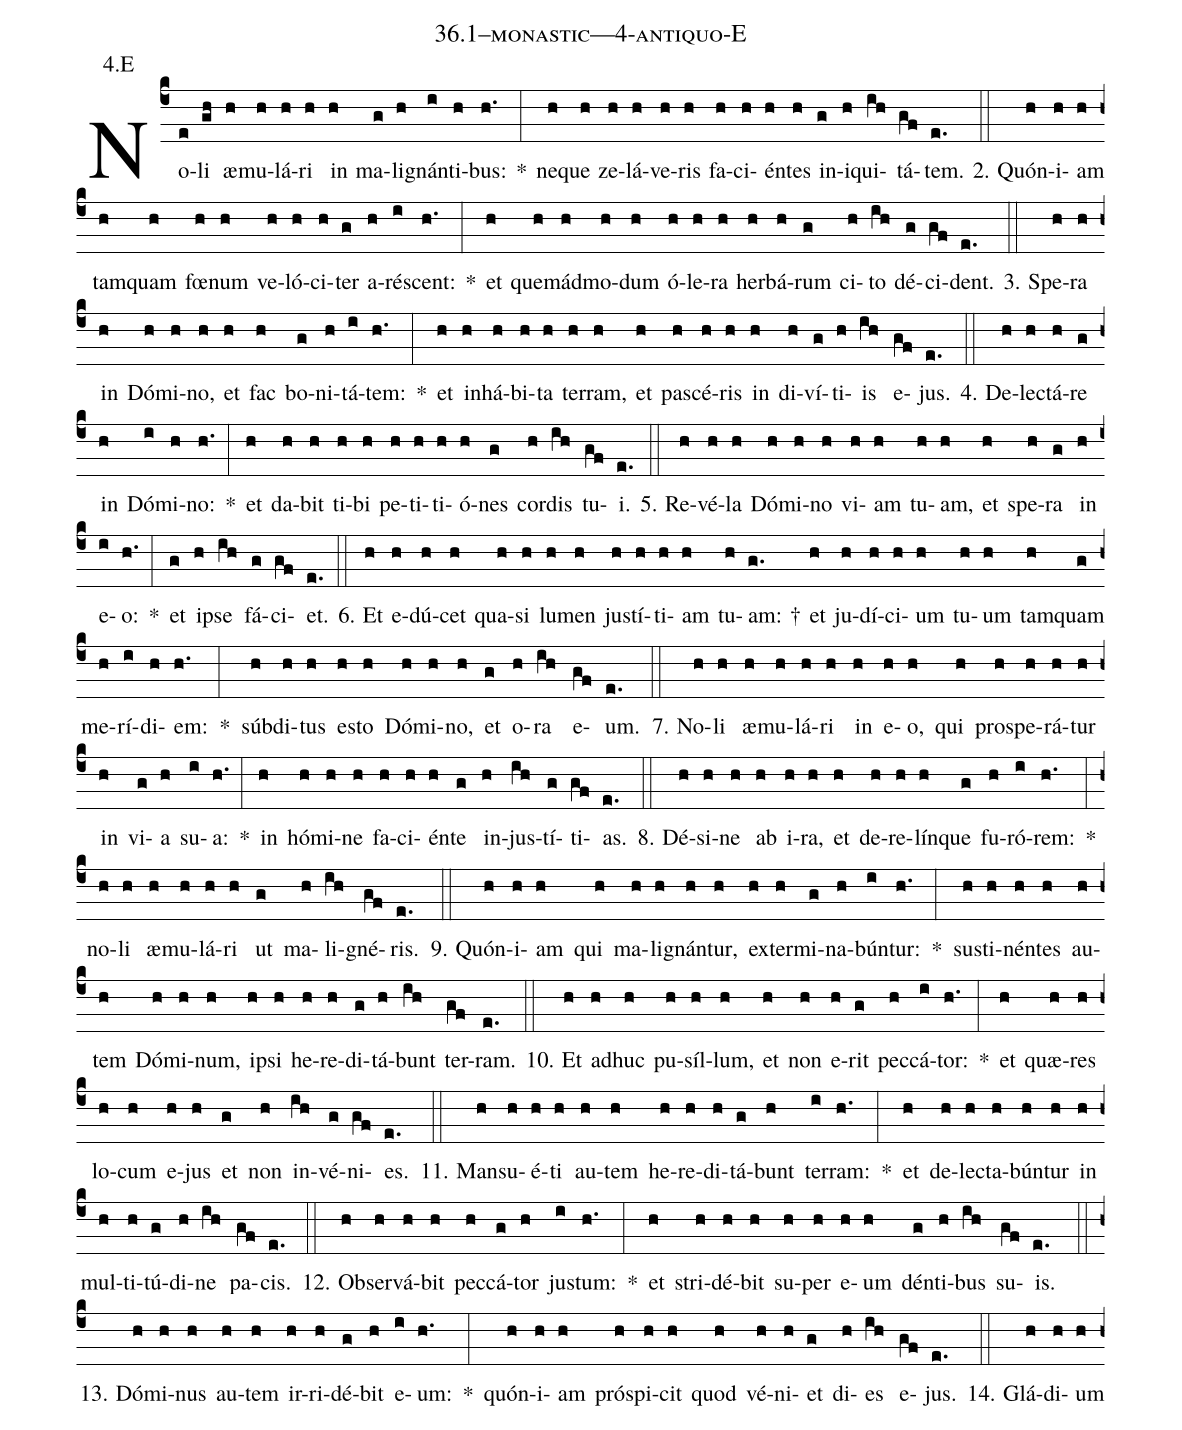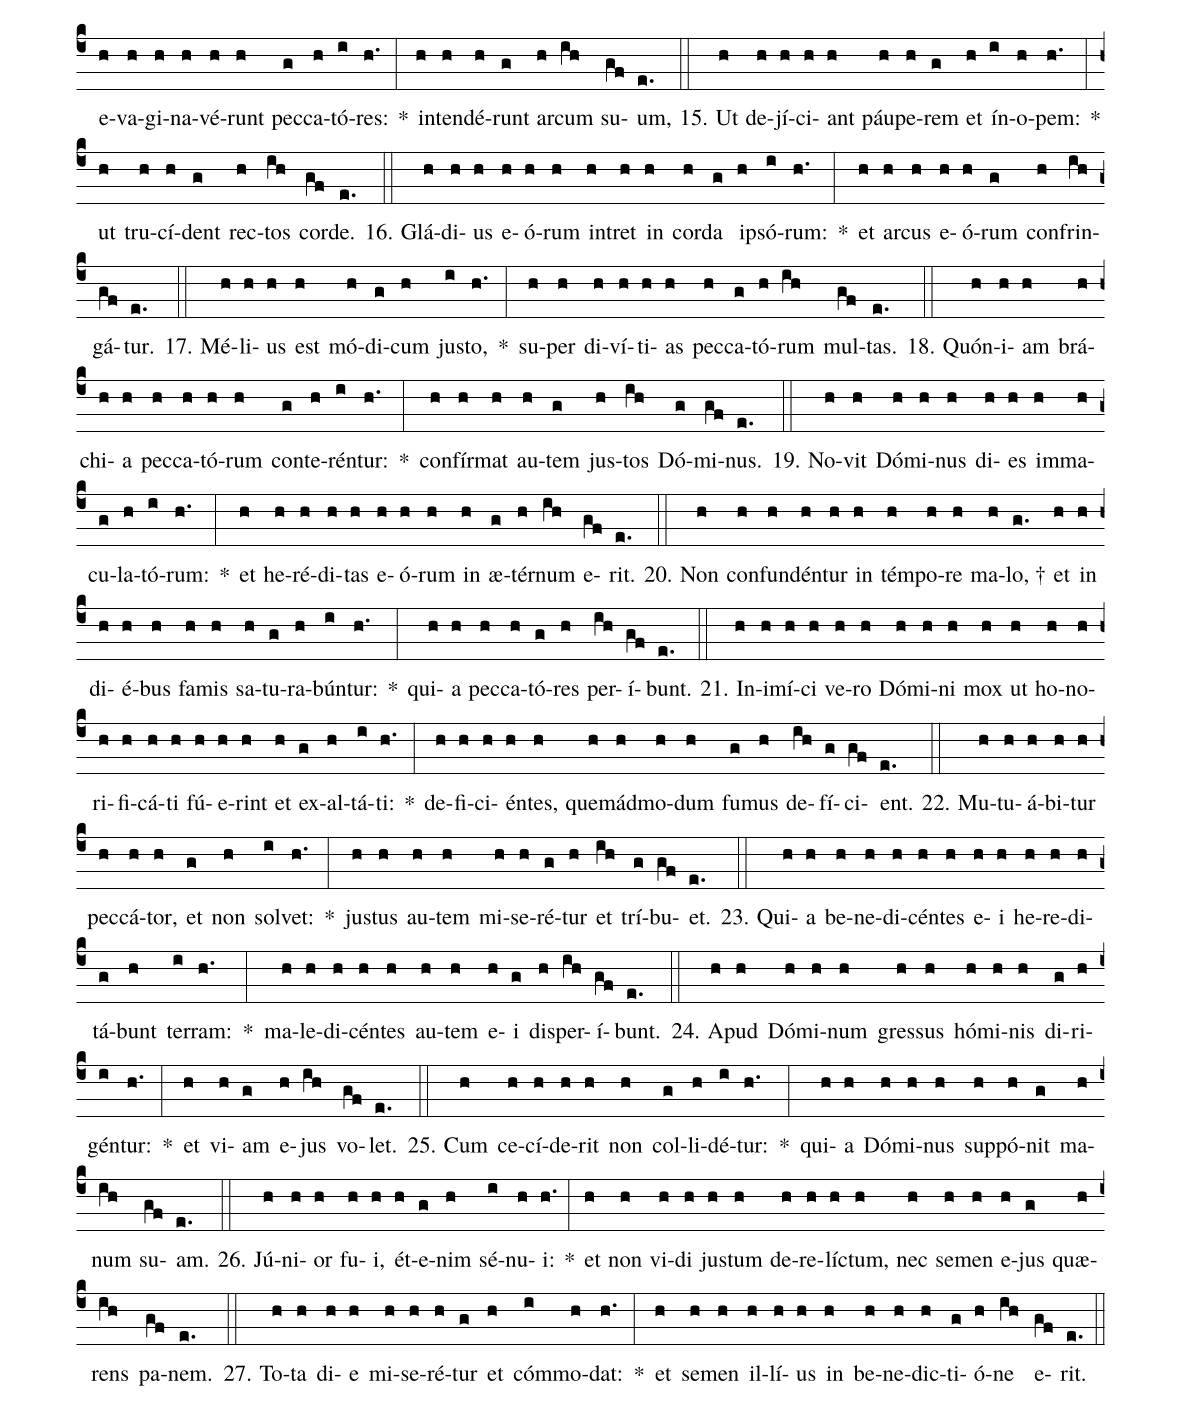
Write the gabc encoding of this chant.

name: 36.1--monastic---4-antiquo-E;
annotation: 4.E;
%%
(c4)No(e)li(gh) æ(h)mu(h)lá(h)ri(h) in(h) ma(g)li(h)gnán(i)ti(h)bus:(h.) *(:) ne(h)que(h) ze(h)lá(h)ve(h)ris(h) fa(h)ci(h)én(h)tes(h) in(g)i(h)qui(ih)tá(gf)tem.(e.) (::)
2. Quón(h)i(h)am(h) tam(h)quam(h) fœ(h)num(h) ve(h)ló(h)ci(h)ter(g) a(h)ré(i)scent:(h.) *(:) et(h) quem(h)ád(h)mo(h)dum(h) ó(h)le(h)ra(h) her(h)bá(h)rum(g) ci(h)to(ih) dé(g)ci(gf)dent.(e.) (::)
3. Spe(h)ra(h) in(h) Dó(h)mi(h)no,(h) et(h) fac(h) bo(g)ni(h)tá(i)tem:(h.) *(:) et(h) in(h)há(h)bi(h)ta(h) ter(h)ram,(h) et(h) pa(h)scé(h)ris(h) in(h) di(h)ví(g)ti(h)is(ih) e(gf)jus.(e.) (::)
4. De(h)lec(h)tá(h)re(g) in(h) Dó(i)mi(h)no:(h.) *(:) et(h) da(h)bit(h) ti(h)bi(h) pe(h)ti(h)ti(h)ó(h)nes(g) cor(h)dis(ih) tu(gf)i.(e.) (::)
5. Re(h)vé(h)la(h) Dó(h)mi(h)no(h) vi(h)am(h) tu(h)am,(h) et(h) spe(h)ra(g) in(h) e(i)o:(h.) *(:) et(g) ip(h)se(ih) fá(g)ci(gf)et.(e.) (::)
6. Et(h) e(h)dú(h)cet(h) qua(h)si(h) lu(h)men(h) jus(h)tí(h)ti(h)am(h) tu(h)am: †(g.) et(h) ju(h)dí(h)ci(h)um(h) tu(h)um(h) tam(h)quam(g) me(h)rí(i)di(h)em:(h.) *(:) súb(h)di(h)tus(h) es(h)to(h) Dó(h)mi(h)no,(h) et(g) o(h)ra(ih) e(gf)um.(e.) (::)
7. No(h)li(h) æ(h)mu(h)lá(h)ri(h) in(h) e(h)o,(h) qui(h) pro(h)spe(h)rá(h)tur(h) in(h) vi(g)a(h) su(i)a:(h.) *(:) in(h) hó(h)mi(h)ne(h) fa(h)ci(h)én(h)te(g) in(h)jus(ih)tí(g)ti(gf)as.(e.) (::)
8. Dé(h)si(h)ne(h) ab(h) i(h)ra,(h) et(h) de(h)re(h)lín(h)que(g) fu(h)ró(i)rem:(h.) *(:) no(h)li(h) æ(h)mu(h)lá(h)ri(h) ut(g) ma(h)li(ih)gné(gf)ris.(e.) (::)
9. Quón(h)i(h)am(h) qui(h) ma(h)li(h)gnán(h)tur,(h) ex(h)ter(h)mi(g)na(h)bún(i)tur:(h.) *(:) sus(h)ti(h)nén(h)tes(h) au(h)tem(h) Dó(h)mi(h)num,(h) ip(h)si(h) he(h)re(h)di(g)tá(h)bunt(ih) ter(gf)ram.(e.) (::)
10. Et(h) ad(h)huc(h) pu(h)síl(h)lum,(h) et(h) non(h) e(h)rit(g) pec(h)cá(i)tor:(h.) *(:) et(h) quæ(h)res(h) lo(h)cum(h) e(h)jus(h) et(g) non(h) in(ih)vé(g)ni(gf)es.(e.) (::)
11. Man(h)su(h)é(h)ti(h) au(h)tem(h) he(h)re(h)di(h)tá(g)bunt(h) ter(i)ram:(h.) *(:) et(h) de(h)lec(h)ta(h)bún(h)tur(h) in(h) mul(h)ti(h)tú(g)di(h)ne(ih) pa(gf)cis.(e.) (::)
12. Ob(h)ser(h)vá(h)bit(h) pec(h)cá(g)tor(h) jus(i)tum:(h.) *(:) et(h) stri(h)dé(h)bit(h) su(h)per(h) e(h)um(h) dén(g)ti(h)bus(ih) su(gf)is.(e.) (::)
13. Dó(h)mi(h)nus(h) au(h)tem(h) ir(h)ri(h)dé(g)bit(h) e(i)um:(h.) *(:) quón(h)i(h)am(h) pró(h)spi(h)cit(h) quod(h) vé(h)ni(h)et(g) di(h)es(ih) e(gf)jus.(e.) (::)
14. Glá(h)di(h)um(h) e(h)va(h)gi(h)na(h)vé(h)runt(h) pec(g)ca(h)tó(i)res:(h.) *(:) in(h)ten(h)dé(h)runt(g) ar(h)cum(ih) su(gf)um,(e.) (::)
15. Ut(h) de(h)jí(h)ci(h)ant(h) páu(h)pe(h)rem(g) et(h) ín(i)o(h)pem:(h.) *(:) ut(h) tru(h)cí(h)dent(g) rec(h)tos(ih) cor(gf)de.(e.) (::)
16. Glá(h)di(h)us(h) e(h)ó(h)rum(h) in(h)tret(h) in(h) cor(h)da(g) ip(h)só(i)rum:(h.) *(:) et(h) ar(h)cus(h) e(h)ó(h)rum(g) con(h)frin(ih)gá(gf)tur.(e.) (::)
17. Mé(h)li(h)us(h) est(h) mó(h)di(g)cum(h) jus(i)to,(h.) *(:) su(h)per(h) di(h)ví(h)ti(h)as(h) pec(h)ca(g)tó(h)rum(ih) mul(gf)tas.(e.) (::)
18. Quón(h)i(h)am(h) brá(h)chi(h)a(h) pec(h)ca(h)tó(h)rum(h) con(g)te(h)rén(i)tur:(h.) *(:) con(h)fír(h)mat(h) au(h)tem(g) jus(h)tos(ih) Dó(g)mi(gf)nus.(e.) (::)
19. No(h)vit(h) Dó(h)mi(h)nus(h) di(h)es(h) im(h)ma(h)cu(g)la(h)tó(i)rum:(h.) *(:) et(h) he(h)ré(h)di(h)tas(h) e(h)ó(h)rum(h) in(h) æ(g)tér(h)num(ih) e(gf)rit.(e.) (::)
20. Non(h) con(h)fun(h)dén(h)tur(h) in(h) tém(h)po(h)re(h) ma(h)lo, †(g.) et(h) in(h) di(h)é(h)bus(h) fa(h)mis(h) sa(h)tu(g)ra(h)bún(i)tur:(h.) *(:) qui(h)a(h) pec(h)ca(h)tó(g)res(h) per(ih)í(gf)bunt.(e.) (::)
21. In(h)i(h)mí(h)ci(h) ve(h)ro(h) Dó(h)mi(h)ni(h) mox(h) ut(h) ho(h)no(h)ri(h)fi(h)cá(h)ti(h) fú(h)e(h)rint(h) et(h) ex(g)al(h)tá(i)ti:(h.) *(:) de(h)fi(h)ci(h)én(h)tes,(h) quem(h)ád(h)mo(h)dum(h) fu(g)mus(h) de(ih)fí(g)ci(gf)ent.(e.) (::)
22. Mu(h)tu(h)á(h)bi(h)tur(h) pec(h)cá(h)tor,(h) et(g) non(h) sol(i)vet:(h.) *(:) jus(h)tus(h) au(h)tem(h) mi(h)se(h)ré(g)tur(h) et(ih) trí(g)bu(gf)et.(e.) (::)
23. Qui(h)a(h) be(h)ne(h)di(h)cén(h)tes(h) e(h)i(h) he(h)re(h)di(h)tá(g)bunt(h) ter(i)ram:(h.) *(:) ma(h)le(h)di(h)cén(h)tes(h) au(h)tem(h) e(h)i(g) dis(h)per(ih)í(gf)bunt.(e.) (::)
24. A(h)pud(h) Dó(h)mi(h)num(h) gres(h)sus(h) hó(h)mi(h)nis(h) di(g)ri(h)gén(i)tur:(h.) *(:) et(h) vi(h)am(g) e(h)jus(ih) vo(gf)let.(e.) (::)
25. Cum(h) ce(h)cí(h)de(h)rit(h) non(h) col(g)li(h)dé(i)tur:(h.) *(:) qui(h)a(h) Dó(h)mi(h)nus(h) sup(h)pó(h)nit(g) ma(h)num(ih) su(gf)am.(e.) (::)
26. Jú(h)ni(h)or(h) fu(h)i,(h) ét(h)e(g)nim(h) sé(i)nu(h)i:(h.) *(:) et(h) non(h) vi(h)di(h) jus(h)tum(h) de(h)re(h)líc(h)tum,(h) nec(h) se(h)men(h) e(h)jus(g) quæ(h)rens(ih) pa(gf)nem.(e.) (::)
27. To(h)ta(h) di(h)e(h) mi(h)se(h)ré(h)tur(g) et(h) cóm(i)mo(h)dat:(h.) *(:) et(h) se(h)men(h) il(h)lí(h)us(h) in(h) be(h)ne(h)dic(h)ti(g)ó(h)ne(ih) e(gf)rit.(e.) (::)
